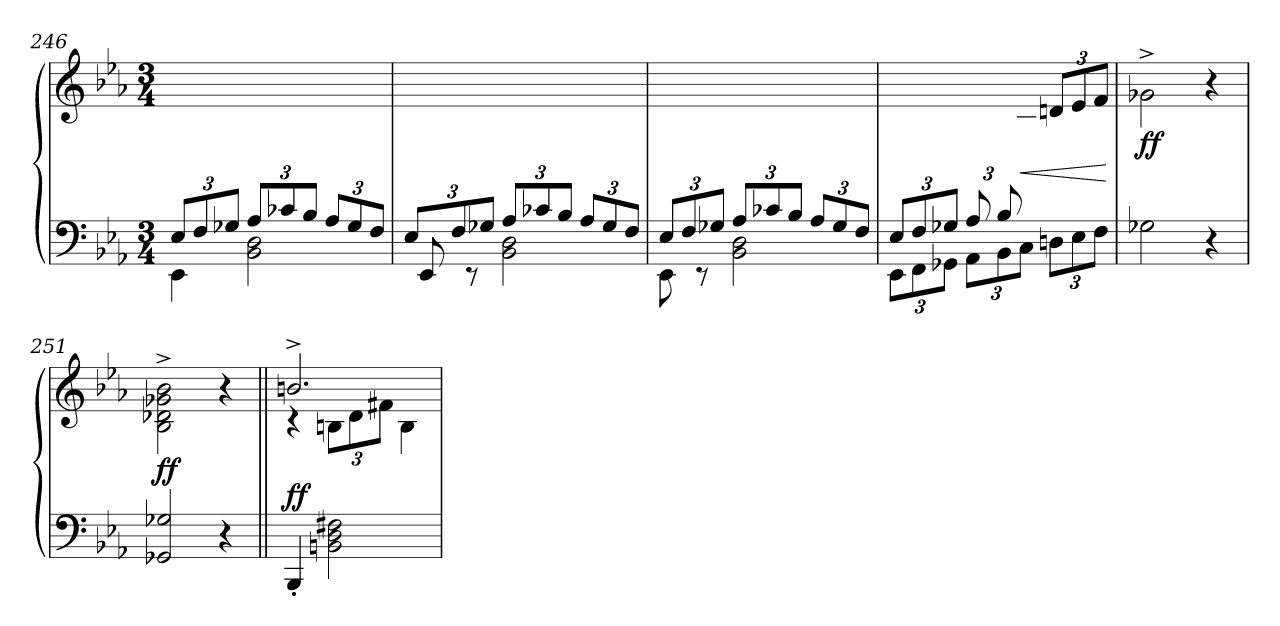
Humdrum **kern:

**kern	**kern	**dynam
*part1	*part1	*part1
*staff2	*staff1	*staff1/2
!!LO:LB:g=z
*clefF4	*clefG2	*
*k[b-e-a-]	*k[b-e-a-]	*
*E-:	*E-:	*
*M3/4	*M3/4	*
*Xbrackettup	*	*
=246	=246	=246
*^	*	*
12E-/L	4EE-\	2.ryy	.
12F/	.	.	.
12G-X/J	.	.	.
12A-/L	2BB-\ 2D\	.	.
12c-X/	.	.	.
12B-/J	.	.	.
12A-/L	.	.	.
12G-/	.	.	.
12F/J	.	.	.
!!LO:PB:g=z
=247	=247	=247	=247
12E-/L	8EE-/	2.ryy	.
12F/	.	.	.
.	8rEE	.	.
12G-X/J	.	.	.
12A-/L	2BB-\ 2D\	.	.
12c-X/	.	.	.
12B-/J	.	.	.
12A-/L	.	.	.
12G-/	.	.	.
12F/J	.	.	.
=248	=248	=248	=248
12E-/L	8EE-\	2.ryy	.
12F/	.	.	.
.	8rEE	.	.
12G-X/J	.	.	.
12A-/L	2BB-\ 2D\	.	.
12c-X/	.	.	.
12B-/J	.	.	.
12A-/L	.	.	.
12G-/	.	.	.
12F/J	.	.	.
=249	=249	=249	=249
*	*^	*	*
4ryy	12E-/L	12EE-\L	4ryy	.
.	12F/	12FF\	.	.
.	12G-X/J	12GG-X\J	.	.
12A-/L	12AA-\L	2ryy	6ryy	.
12B-/	12BB-\	.	.	.
!	!	!	!	!LO:HP:b
3ryy	12C\J	.	12cni\J	<
*	*	*	*Xbrackettup	*
.	12Dni\L	.	12dni/L	.
.	12E-\	.	12e-/	.
.	12F\J	.	12f/J	.
*v	*v	*v	*	*
.	.	[
=250	=250	=250
!	!	!LO:DY:b
2G-X\	2g-X^<\	ff
4r	4r	.
=251	=251	=251
!	!	!LO:DY:b
2GG-X/ 2G-X/	2B-\^< 2d-X\^< 2g-X\^< 2b-\^<	ff
4r	4r	.
!!LO:LB:g=z
=252||	=252||	=252||
*	*^	*
!	!	!	!LO:DY:a=2
4BBB-'</	2.bn^>/	4rc	ff
2BBn\ 2D\ 2F#X\	.	12Bn\L	.
.	.	12d\	.
.	.	12f#X\J	.
.	.	4B\	.
*	*v	*v	*
=	=	=
*-	*-	*-
